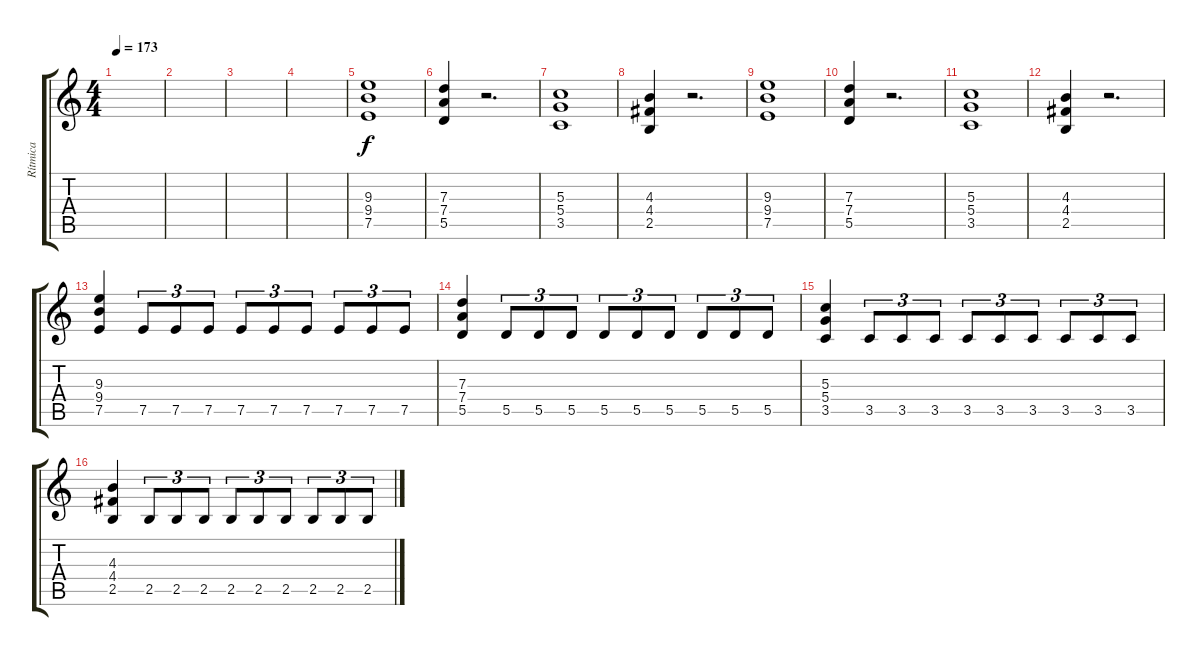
\track ("Rítmica" "Rítmica") {instrument distortionguitar}
\staff {score tabs}
\tuning (E4 B3 G3 D3 A2 E2) {hide}
\ts (4 4)
\tempo 173
\clef g2
\ks c
|
|
|
|
(9.3 9.4 7.5).1 |
(7.3 7.4 5.5).4 r.2{d} |
(5.3 5.4 3.5).1 |
(4.3 4.4 2.5).4 r.2{d} |
(9.3 9.4 7.5).1 |
(7.3 7.4 5.5).4 r.2{d} |
(5.3 5.4 3.5).1 |
(4.3 4.4 2.5).4 r.2{d} |
(9.3 9.4 7.5).4 7.5.8{tu (3 2)} 7.5.8{tu (3 2)} 7.5.8{tu (3 2)} 7.5.8{tu (3 2)} 7.5.8{tu (3 2)} 7.5.8{tu (3 2)} 7.5.8{tu (3 2)} 7.5.8{tu (3 2)} 7.5.8{tu (3 2)} |
(7.3 7.4 5.5).4 5.5.8{tu (3 2)} 5.5.8{tu (3 2)} 5.5.8{tu (3 2)} 5.5.8{tu (3 2)} 5.5.8{tu (3 2)} 5.5.8{tu (3 2)} 5.5.8{tu (3 2)} 5.5.8{tu (3 2)} 5.5.8{tu (3 2)} |
(5.3 5.4 3.5).4 3.5.8{tu (3 2)} 3.5.8{tu (3 2)} 3.5.8{tu (3 2)} 3.5.8{tu (3 2)} 3.5.8{tu (3 2)} 3.5.8{tu (3 2)} 3.5.8{tu (3 2)} 3.5.8{tu (3 2)} 3.5.8{tu (3 2)} |
(4.3 4.4 2.5).4 2.5.8{tu (3 2)} 2.5.8{tu (3 2)} 2.5.8{tu (3 2)} 2.5.8{tu (3 2)} 2.5.8{tu (3 2)} 2.5.8{tu (3 2)} 2.5.8{tu (3 2)} 2.5.8{tu (3 2)} 2.5.8{tu (3 2)}
